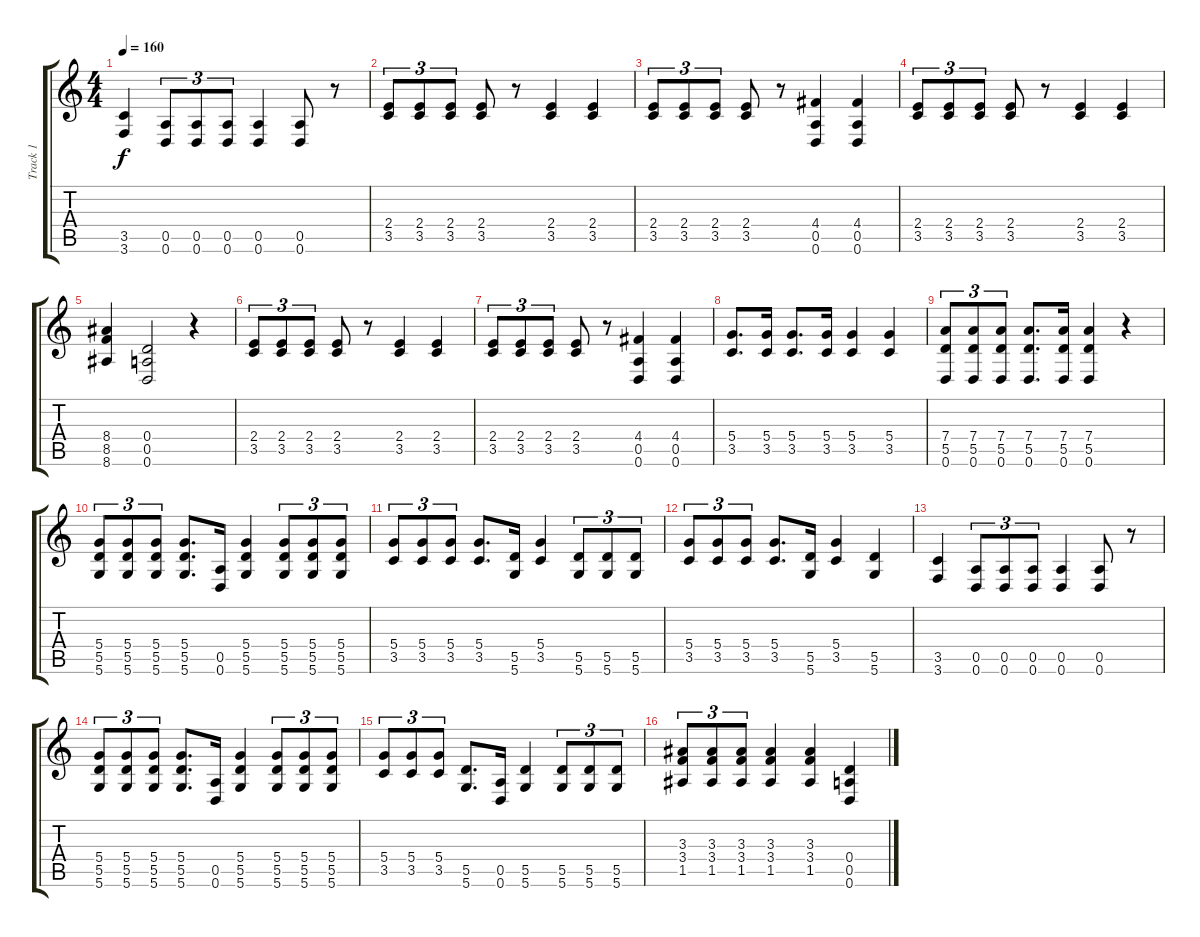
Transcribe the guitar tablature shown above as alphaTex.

\track ("Track 1" "Track 1") {instrument acousticguitarsteel}
\staff {score tabs}
\tuning (E4 B3 G3 D3 A2 D2) {hide}
\ts (4 4)
\tempo 160
\clef g2
\ks c
(3.5 3.6).4{dy f} (0.5 0.6).8{tu (3 2)} (0.5 0.6).8{tu (3 2)} (0.5 0.6).8{tu (3 2)} (0.5 0.6).4 (0.5 0.6).8 r.8 |
(2.4 3.5).8{tu (3 2)} (2.4 3.5).8{tu (3 2)} (2.4 3.5).8{tu (3 2)} (2.4 3.5).8 r.8 (2.4 3.5).4 (2.4 3.5).4 |
(2.4 3.5).8{tu (3 2)} (2.4 3.5).8{tu (3 2)} (2.4 3.5).8{tu (3 2)} (2.4 3.5).8 r.8 (4.4 0.5 0.6).4 (4.4 0.5 0.6).4 |
(2.4 3.5).8{tu (3 2)} (2.4 3.5).8{tu (3 2)} (2.4 3.5).8{tu (3 2)} (2.4 3.5).8 r.8 (2.4 3.5).4 (2.4 3.5).4 |
(8.4 8.5 8.6).4 (0.4 0.5 0.6).2 r.4 |
(2.4 3.5).8{tu (3 2)} (2.4 3.5).8{tu (3 2)} (2.4 3.5).8{tu (3 2)} (2.4 3.5).8 r.8 (2.4 3.5).4 (2.4 3.5).4 |
(2.4 3.5).8{tu (3 2)} (2.4 3.5).8{tu (3 2)} (2.4 3.5).8{tu (3 2)} (2.4 3.5).8 r.8 (4.4 0.5 0.6).4 (4.4 0.5 0.6).4 |
(5.4 3.5).8{d} (5.4 3.5).16 (5.4 3.5).8{d} (5.4 3.5).16 (5.4 3.5).4 (5.4 3.5).4 |
(7.4 5.5 0.6).8{tu (3 2)} (7.4 5.5 0.6).8{tu (3 2)} (7.4 5.5 0.6).8{tu (3 2)} (7.4 5.5 0.6).8{d} (7.4 5.5 0.6).16 (7.4 5.5 0.6).4 r.4 |
(5.4 5.5 5.6).8{tu (3 2)} (5.4 5.5 5.6).8{tu (3 2)} (5.4 5.5 5.6).8{tu (3 2)} (5.4 5.5 5.6).8{d} (0.5 0.6).16 (5.4 5.5 5.6).4 (5.4 5.5 5.6).8{tu (3 2)} (5.4 5.5 5.6).8{tu (3 2)} (5.4 5.5 5.6).8{tu (3 2)} |
(5.4 3.5).8{tu (3 2)} (5.4 3.5).8{tu (3 2)} (5.4 3.5).8{tu (3 2)} (5.4 3.5).8{d} (5.5 5.6).16 (5.4 3.5).4 (5.5 5.6).8{tu (3 2)} (5.5 5.6).8{tu (3 2)} (5.5 5.6).8{tu (3 2)} |
(5.4 3.5).8{tu (3 2)} (5.4 3.5).8{tu (3 2)} (5.4 3.5).8{tu (3 2)} (5.4 3.5).8{d} (5.5 5.6).16 (5.4 3.5).4 (5.5 5.6).4 |
(3.5 3.6).4 (0.5 0.6).8{tu (3 2)} (0.5 0.6).8{tu (3 2)} (0.5 0.6).8{tu (3 2)} (0.5 0.6).4 (0.5 0.6).8 r.8 |
(5.4 5.5 5.6).8{tu (3 2)} (5.4 5.5 5.6).8{tu (3 2)} (5.4 5.5 5.6).8{tu (3 2)} (5.4 5.5 5.6).8{d} (0.5 0.6).16 (5.4 5.5 5.6).4 (5.4 5.5 5.6).8{tu (3 2)} (5.4 5.5 5.6).8{tu (3 2)} (5.4 5.5 5.6).8{tu (3 2)} |
(5.4 3.5).8{tu (3 2)} (5.4 3.5).8{tu (3 2)} (5.4 3.5).8{tu (3 2)} (5.5 5.6).8{d} (0.5 0.6).16 (5.5 5.6).4 (5.5 5.6).8{tu (3 2)} (5.5 5.6).8{tu (3 2)} (5.5 5.6).8{tu (3 2)} |
(3.3 3.4 1.5).8{tu (3 2)} (3.3 3.4 1.5).8{tu (3 2)} (3.3 3.4 1.5).8{tu (3 2)} (3.3 3.4 1.5).4 (3.3 3.4 1.5).4 (0.4 0.5 0.6).4
